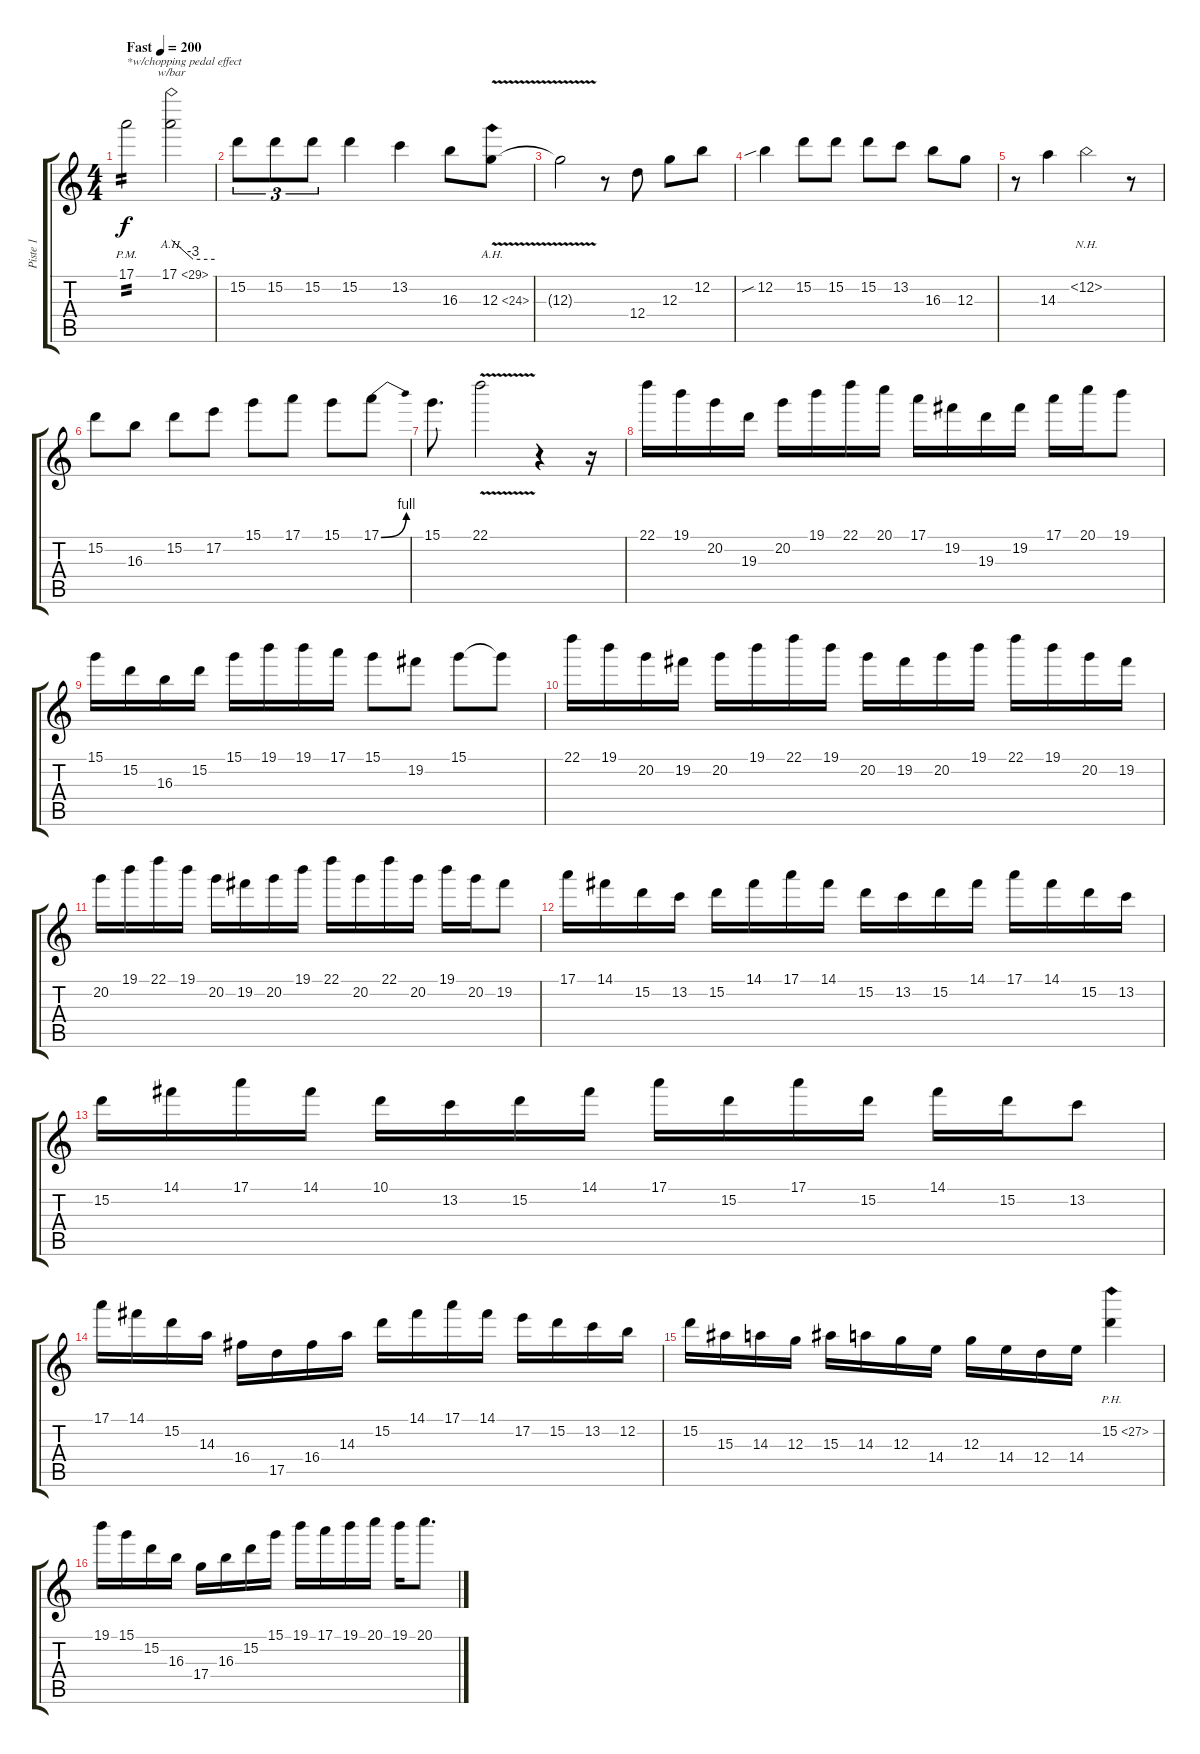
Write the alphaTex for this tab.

\track ("Piste 1" "Piste 1") {instrument distortionguitar}
\staff {score tabs}
\tuning (E4 B3 G3 D3 A2 E2) {hide}
\ts (4 4)
\tempo (200 "Fast")
\clef g2
\ks c
17.1{pm}.2{txt "*w/chopping pedal effect" tp 2 dy f instrument distortionguitar} 17.1{ah 12}.2{tbe (custom default 0 0 30 -12 60 -12)} |
15.2.8{tu (3 2)} 15.2.8{tu (3 2)} 15.2.8{tu (3 2)} 15.2.4 13.2.4 16.3.8 12.3{ah 12 v}.8 |
12.3{t}.2 r.8 12.4.8 12.3.8 12.2.8 |
12.2{sib}.4 15.2.8 15.2.8 15.2.8 13.2.8 16.3.8 12.3.8 |
r.8 14.3.4 12.2{nh}.2 r.8 |
15.2.8 16.3.8 15.2.8 17.2.8 15.1.8 17.1.8 15.1.8 17.1{be (bend 0 0 60 4)}.8 |
15.1.8{d} 22.1{v}.2 r.4 r.16 |
22.1.16 19.1.16 20.2.16 19.3.16 20.2.16 19.1.16 22.1.16 20.1.16 17.1.16 19.2.16 19.3.16 19.2.16 17.1.16 20.1.16 19.1.8 |
15.1.16 15.2.16 16.3.16 15.2.16 15.1.16 19.1.16 19.1.16 17.1.16 15.1.8 19.2.8 15.1.8 15.1{t}.8 |
22.1.16 19.1.16 20.2.16 19.2.16 20.2.16 19.1.16 22.1.16 19.1.16 20.2.16 19.2.16 20.2.16 19.1.16 22.1.16 19.1.16 20.2.16 19.2.16 |
20.2.16 19.1.16 22.1.16 19.1.16 20.2.16 19.2.16 20.2.16 19.1.16 22.1.16 20.2.16 22.1.16 20.2.16 19.1.16 20.2.16 19.2.8 |
17.1.16 14.1.16 15.2.16 13.2.16 15.2.16 14.1.16 17.1.16 14.1.16 15.2.16 13.2.16 15.2.16 14.1.16 17.1.16 14.1.16 15.2.16 13.2.16 |
15.2.16 14.1.16 17.1.16 14.1.16 10.1.16 13.2.16 15.2.16 14.1.16 17.1.16 15.2.16 17.1.16 15.2.16 14.1.16 15.2.16 13.2.8 |
17.1.16 14.1.16 15.2.16 14.3.16 16.4.16 17.5.16 16.4.16 14.3.16 15.2.16 14.1.16 17.1.16 14.1.16 17.2.16 15.2.16 13.2.16 12.2.16 |
15.2.16 15.3.16 14.3.16 12.3.16 15.3.16 14.3.16 12.3.16 14.4.16 12.3.16 14.4.16 12.4.16 14.4.16 15.2{ph 12}.4 |
19.1.16 15.1.16 15.2.16 16.3.16 17.4.16 16.3.16 15.2.16 15.1.16 19.1.16 17.1.16 19.1.16 20.1.16 19.1.16 20.1.8{d}
